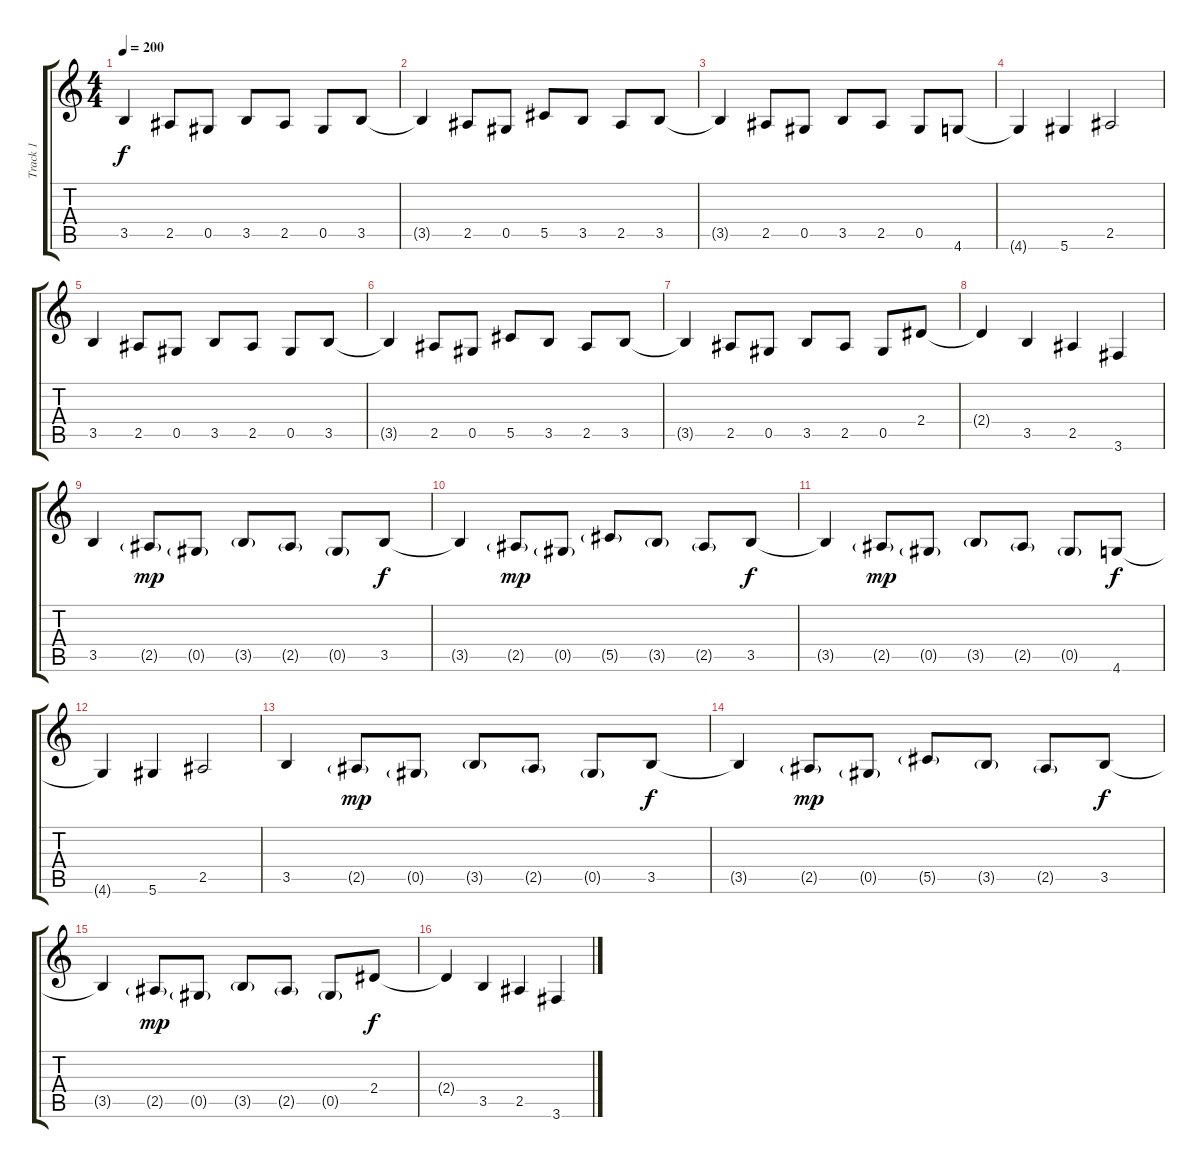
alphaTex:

\track ("Track 1" "Track 1") {instrument distortionguitar}
\staff {score tabs}
\tuning (Eb4 Bb3 Gb3 Db3 Ab2 Eb2) {hide}
\ts (4 4)
\tempo 200
\clef g2
\ks c
3.5.4{dy f instrument distortionguitar} 2.5.8 0.5.8 3.5.8 2.5.8 0.5.8 3.5.8 |
3.5{t}.4 2.5.8 0.5.8 5.5.8 3.5.8 2.5.8 3.5.8 |
3.5{t}.4 2.5.8 0.5.8 3.5.8 2.5.8 0.5.8 4.6.8 |
4.6{t}.4 5.6.4 2.5.2 |
3.5.4 2.5.8 0.5.8 3.5.8 2.5.8 0.5.8 3.5.8 |
3.5{t}.4 2.5.8 0.5.8 5.5.8 3.5.8 2.5.8 3.5.8 |
3.5{t}.4 2.5.8 0.5.8 3.5.8 2.5.8 0.5.8 2.4.8 |
2.4{t}.4 3.5.4 2.5.4 3.6.4 |
3.5.4 2.5{g}.8{dy mp} 0.5{g}.8 3.5{g}.8 2.5{g}.8 0.5{g}.8 3.5.8{dy f} |
3.5{t}.4 2.5{g}.8{dy mp} 0.5{g}.8 5.5{g}.8 3.5{g}.8 2.5{g}.8 3.5.8{dy f} |
3.5{t}.4 2.5{g}.8{dy mp} 0.5{g}.8 3.5{g}.8 2.5{g}.8 0.5{g}.8 4.6.8{dy f} |
4.6{t}.4 5.6.4 2.5.2 |
3.5.4 2.5{g}.8{dy mp} 0.5{g}.8 3.5{g}.8 2.5{g}.8 0.5{g}.8 3.5.8{dy f} |
3.5{t}.4 2.5{g}.8{dy mp} 0.5{g}.8 5.5{g}.8 3.5{g}.8 2.5{g}.8 3.5.8{dy f} |
3.5{t}.4 2.5{g}.8{dy mp} 0.5{g}.8 3.5{g}.8 2.5{g}.8 0.5{g}.8 2.4.8{dy f} |
2.4{t}.4 3.5.4 2.5.4 3.6.4
